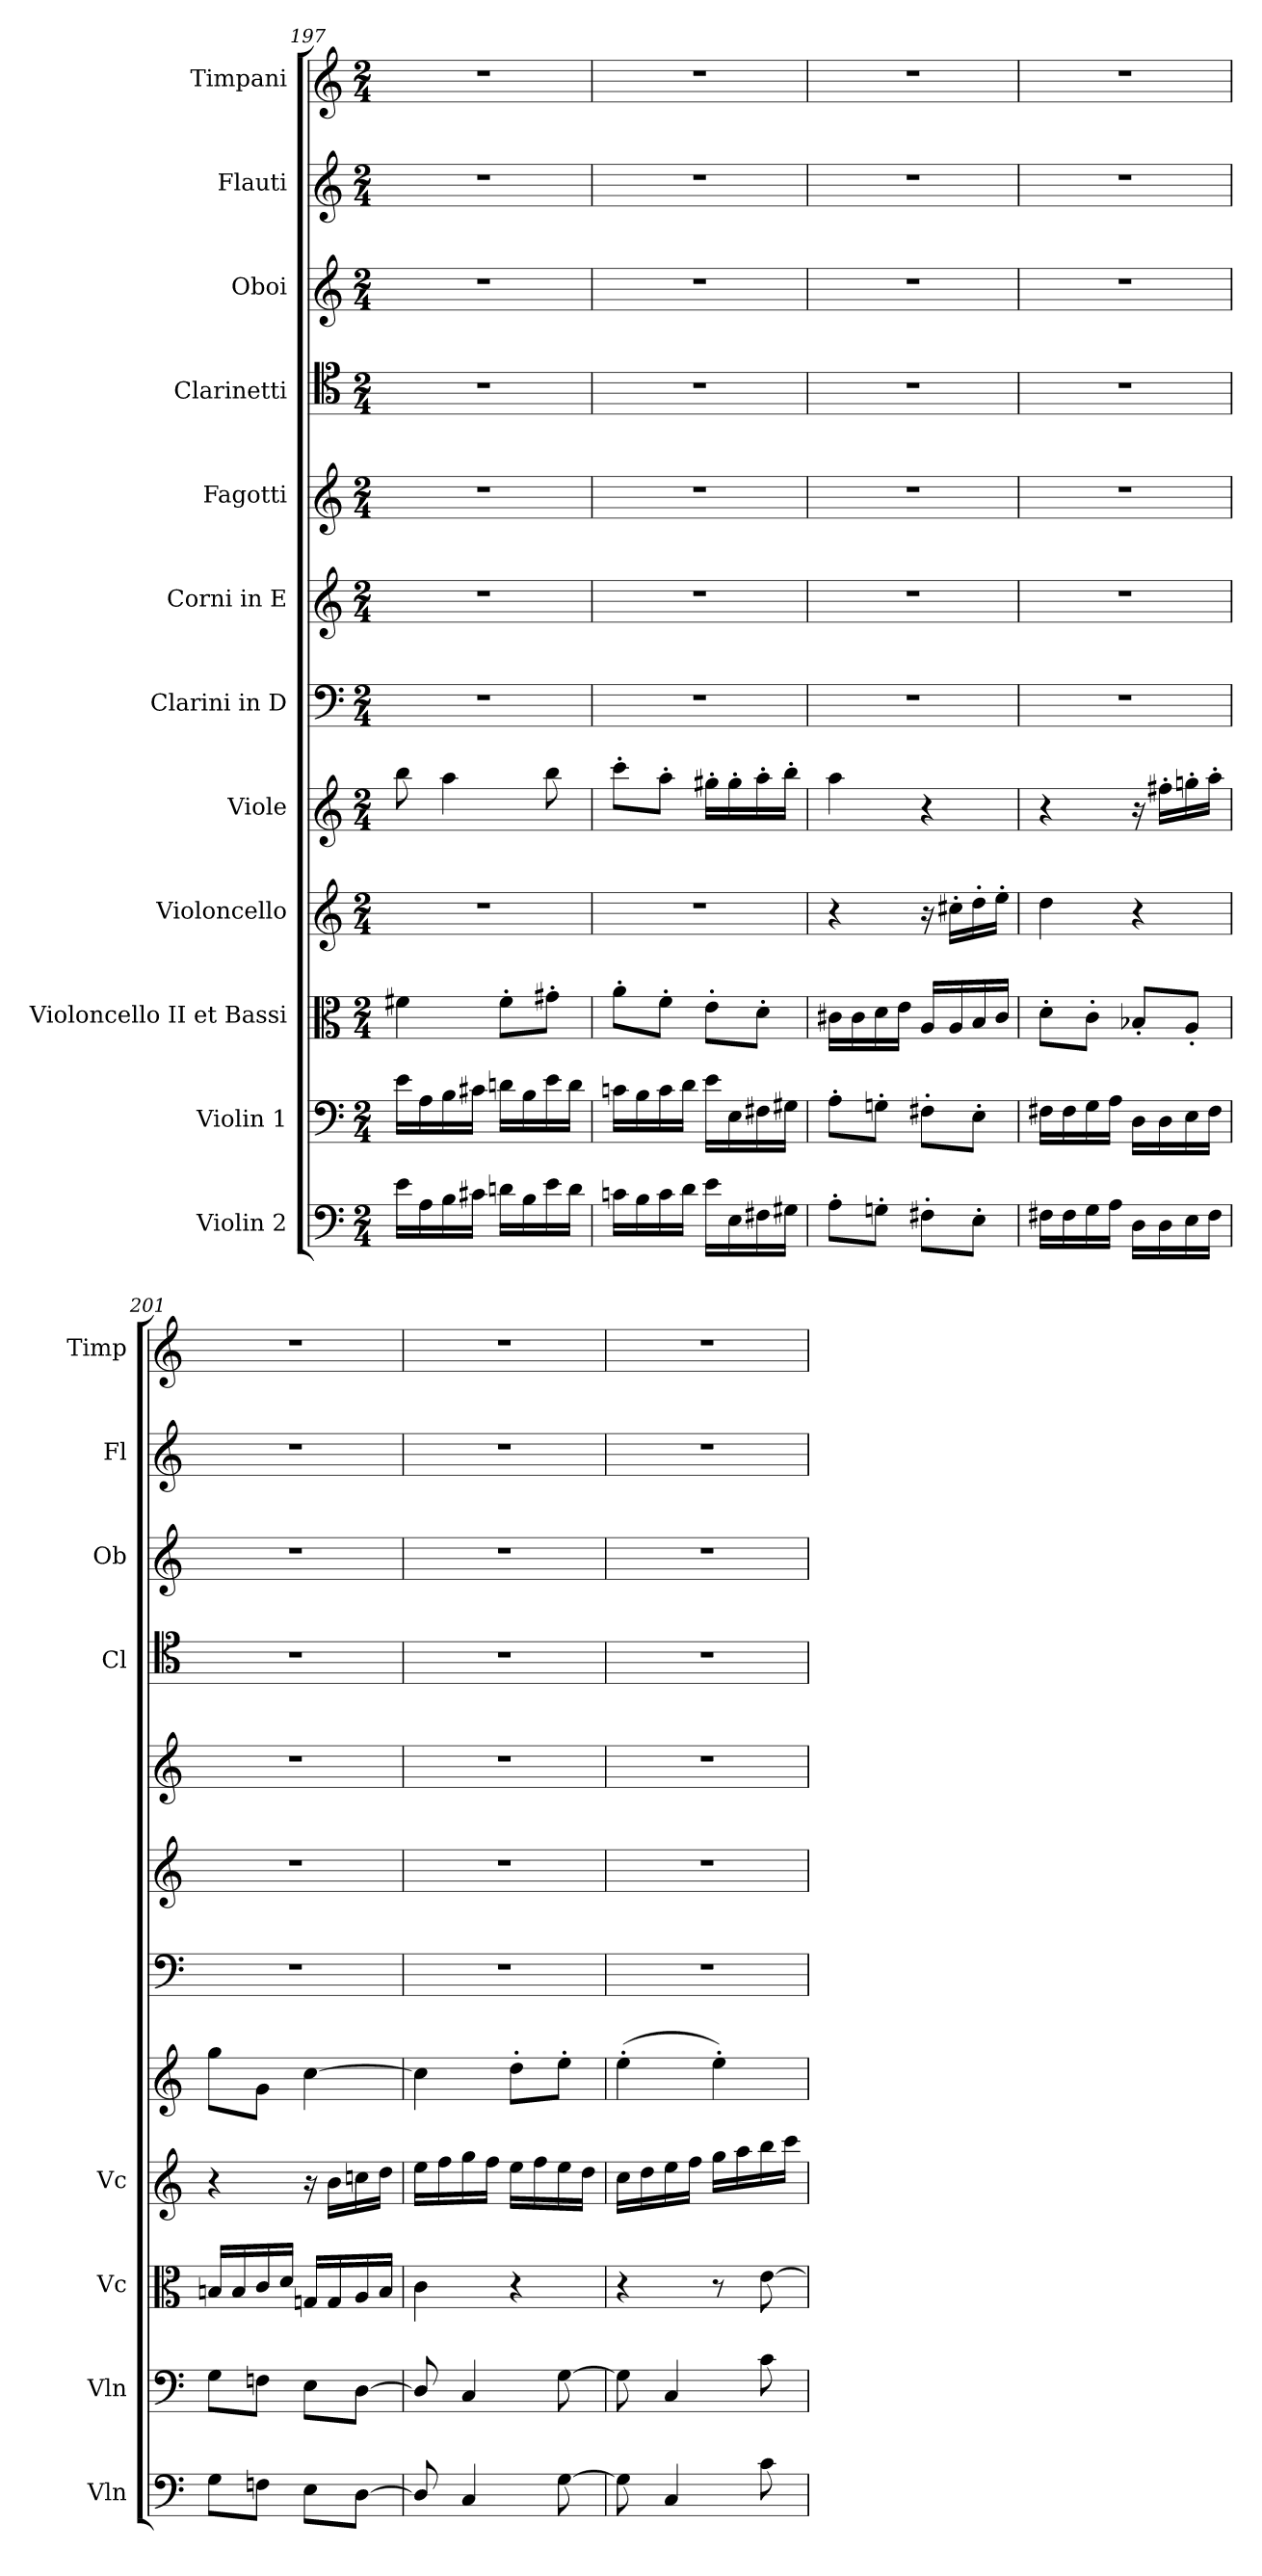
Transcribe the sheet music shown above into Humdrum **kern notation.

**kern	**kern	**kern	**kern	**kern	**kern	**kern	**kern	**kern	**kern	**kern	**kern
*part12	*part11	*part10	*part9	*part8	*part7	*part6	*part5	*part4	*part3	*part2	*part1
*staff12	*staff11	*staff10	*staff9	*staff8	*staff7	*staff6	*staff5	*staff4	*staff3	*staff2	*staff1
*I"Violin 2	*I"Violin 1	*I"Violoncello II et Bassi	*I"Violoncello	*I"Viole	*I"Clarini in D	*I"Corni in E	*I"Fagotti	*I"Clarinetti	*I"Oboi	*I"Flauti	*I"Timpani
*I'Vln	*I'Vln	*I'Vc	*I'Vc	*	*	*	*	*I'Cl	*I'Ob	*I'Fl	*I'Timp
!!LO:PB:g=z
*clefF4	*clefF4	*clefC3	*clefG2	*clefG2	*clefF4	*clefG2	*clefG2	*clefC4	*clefG2	*clefG2	*clefG2
*	*	*	*	*	*	*ITrd-1c-2	*ITrd5c8	*	*ITrd2c3	*	*
*k[]	*k[]	*k[]	*k[]	*k[]	*k[]	*k[f#c#]	*k[f#c#g#d#]	*k[]	*k[f#c#g#]	*k[]	*k[]
*M2/4	*M2/4	*M2/4	*M2/4	*M2/4	*M2/4	*M2/4	*M2/4	*M2/4	*M2/4	*M2/4	*M2/4
=197	=197	=197	=197	=197	=197	=197	=197	=197	=197	=197	=197
16e\LL	16e\LL	4f#X\	2r	8bb\	2r	2r	2r	2r	2r	2r	2r
16A\	16A\	.	.	.	.	.	.	.	.	.	.
16B\	16B\	.	.	4aa\	.	.	.	.	.	.	.
16c#X\JJ	16c#X\JJ	.	.	.	.	.	.	.	.	.	.
16dn\LL	16dn\LL	8f#'\L	.	.	.	.	.	.	.	.	.
16B\	16B\	.	.	.	.	.	.	.	.	.	.
16e\	16e\	8g#X'\J	.	8bb\	.	.	.	.	.	.	.
16d\JJ	16d\JJ	.	.	.	.	.	.	.	.	.	.
=198	=198	=198	=198	=198	=198	=198	=198	=198	=198	=198	=198
16cn\LL	16cn\LL	8a'\L	2r	8ccc'\L	2r	2r	2r	2r	2r	2r	2r
16B\	16B\	.	.	.	.	.	.	.	.	.	.
16c\	16c\	8f'\J	.	8aa'\J	.	.	.	.	.	.	.
16d\JJ	16d\JJ	.	.	.	.	.	.	.	.	.	.
16e\LL	16e\LL	8e'\L	.	16gg#X'\LL	.	.	.	.	.	.	.
16E\	16E\	.	.	16gg#'\	.	.	.	.	.	.	.
16F#X\	16F#X\	8d'\J	.	16aa'\	.	.	.	.	.	.	.
16G#X\JJ	16G#X\JJ	.	.	16bb'\JJ	.	.	.	.	.	.	.
=199	=199	=199	=199	=199	=199	=199	=199	=199	=199	=199	=199
8A'\L	8A'\L	16c#X\LL	4r	4aa\	2r	2r	2r	2r	2r	2r	2r
.	.	16c#\	.	.	.	.	.	.	.	.	.
8Gn'\J	8Gn'\J	16d\	.	.	.	.	.	.	.	.	.
.	.	16e\JJ	.	.	.	.	.	.	.	.	.
8F#X'\L	8F#X'\L	16A/LL	16r	4r	.	.	.	.	.	.	.
.	.	16A/	16cc#X'\LL	.	.	.	.	.	.	.	.
8E'\J	8E'\J	16B/	16dd'\	.	.	.	.	.	.	.	.
.	.	16c#/JJ	16ee'\JJ	.	.	.	.	.	.	.	.
=200	=200	=200	=200	=200	=200	=200	=200	=200	=200	=200	=200
16F#X\LL	16F#X\LL	8d'\L	4dd\	4r	2r	2r	2r	2r	2r	2r	2r
16F#\	16F#\	.	.	.	.	.	.	.	.	.	.
16G\	16G\	8c'\J	.	.	.	.	.	.	.	.	.
16A\JJ	16A\JJ	.	.	.	.	.	.	.	.	.	.
16D\LL	16D\LL	8B-X'/L	4r	16r	.	.	.	.	.	.	.
16D\	16D\	.	.	16ff#X'\LL	.	.	.	.	.	.	.
16E\	16E\	8A'/J	.	16ggn'\	.	.	.	.	.	.	.
16F#\JJ	16F#\JJ	.	.	16aa'\JJ	.	.	.	.	.	.	.
!!LO:PB:g=z
=201	=201	=201	=201	=201	=201	=201	=201	=201	=201	=201	=201
8G\L	8G\L	16Bn/LL	4r	8gg\L	2r	2r	2r	2r	2r	2r	2r
.	.	16B/	.	.	.	.	.	.	.	.	.
8Fn\J	8Fn\J	16c/	.	8g\J	.	.	.	.	.	.	.
.	.	16d/JJ	.	.	.	.	.	.	.	.	.
8E\L	8E\L	16Gn/LL	16r	[4cc\	.	.	.	.	.	.	.
.	.	16G/	16b\LL	.	.	.	.	.	.	.	.
[8D\J	[8D\J	16A/	16ccn\	.	.	.	.	.	.	.	.
.	.	16B/JJ	16dd\JJ	.	.	.	.	.	.	.	.
=202	=202	=202	=202	=202	=202	=202	=202	=202	=202	=202	=202
8D/]	8D/]	4c\	16ee\LL	4cc\]	2r	2r	2r	2r	2r	2r	2r
.	.	.	16ff\	.	.	.	.	.	.	.	.
4C/	4C/	.	16gg\	.	.	.	.	.	.	.	.
.	.	.	16ff\JJ	.	.	.	.	.	.	.	.
.	.	4r	16ee\LL	8dd'\L	.	.	.	.	.	.	.
.	.	.	16ff\	.	.	.	.	.	.	.	.
[8G\	[8G\	.	16ee\	8ee'\J	.	.	.	.	.	.	.
.	.	.	16dd\JJ	.	.	.	.	.	.	.	.
=203	=203	=203	=203	=203	=203	=203	=203	=203	=203	=203	=203
8G\]	8G\]	4r	16cc\LL	(>4ee'\	2r	2r	2r	2r	2r	2r	2r
.	.	.	16dd\	.	.	.	.	.	.	.	.
4C/	4C/	.	16ee\	.	.	.	.	.	.	.	.
.	.	.	16ff\JJ	.	.	.	.	.	.	.	.
.	.	8r	16gg\LL	4ee'\)	.	.	.	.	.	.	.
.	.	.	16aa\	.	.	.	.	.	.	.	.
8c\	8c\	[8e\	16bb\	.	.	.	.	.	.	.	.
.	.	.	16ccc\JJ	.	.	.	.	.	.	.	.
=	=	=	=	=	=	=	=	=	=	=	=
*-	*-	*-	*-	*-	*-	*-	*-	*-	*-	*-	*-
